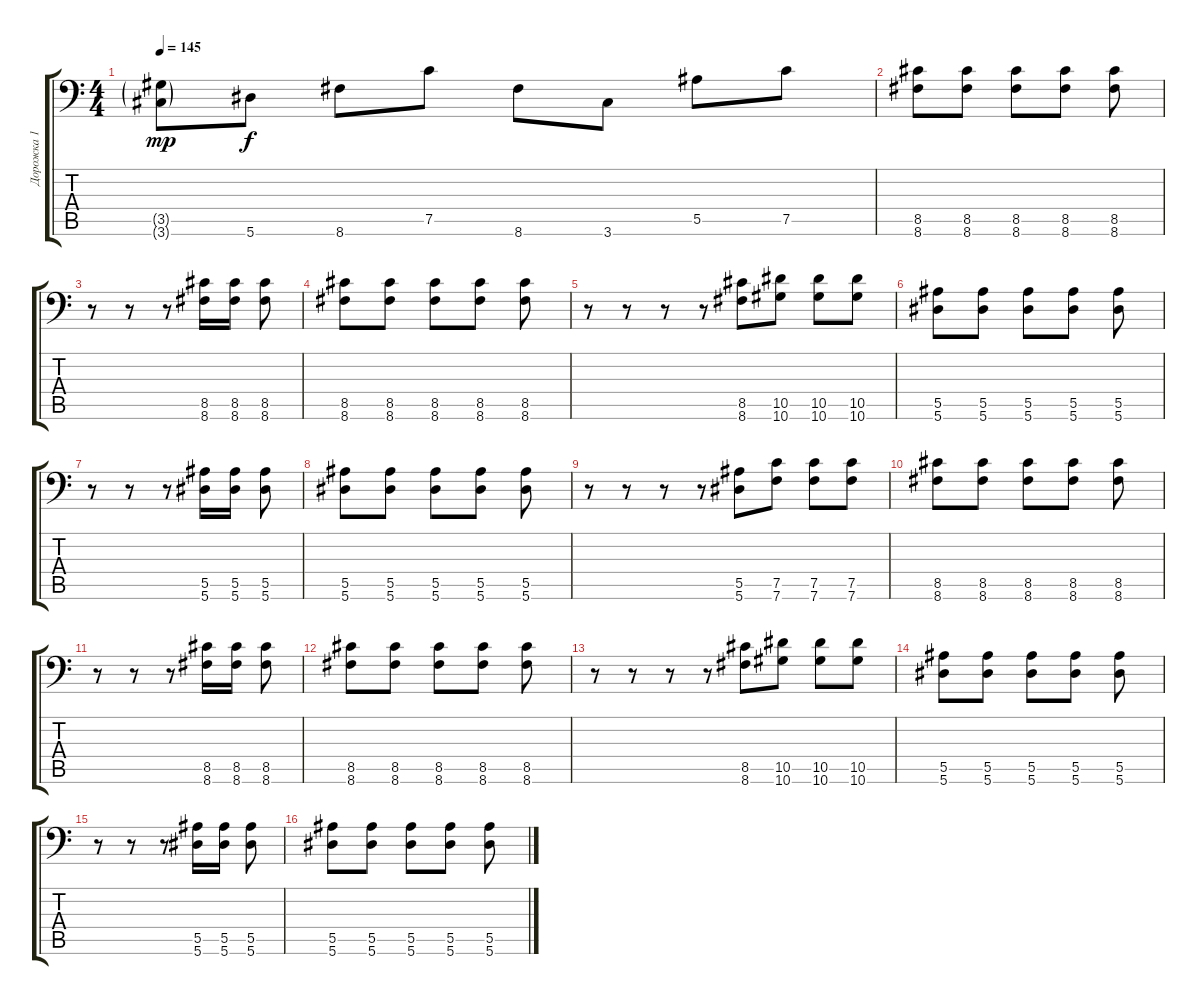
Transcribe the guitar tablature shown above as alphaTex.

\track ("Дорожка 1" "Дорожка 1") {instrument distortionguitar}
\staff {score tabs}
\tuning (C4 G3 Eb3 Bb2 F2 Bb1) {hide}
\ts (4 4)
\tempo 145
\clef f4
\ks c
(3.5{g} 3.6{g}).8{dy mp} 5.6.8{dy f} 8.6.8 7.5.8 8.6.8 3.6.8 5.5.8 7.5.8 |
(8.5 8.6).8 (8.5 8.6).8 (8.5 8.6).8 (8.5 8.6).8 (8.5 8.6).8 |
r.8 r.8 r.8 (8.5 8.6).16 (8.5 8.6).16 (8.5 8.6).8 |
(8.5 8.6).8 (8.5 8.6).8 (8.5 8.6).8 (8.5 8.6).8 (8.5 8.6).8 |
r.8 r.8 r.8 r.8 (8.5 8.6).8 (10.5 10.6).8 (10.5 10.6).8 (10.5 10.6).8 |
(5.5 5.6).8 (5.5 5.6).8 (5.5 5.6).8 (5.5 5.6).8 (5.5 5.6).8 |
r.8 r.8 r.8 (5.5 5.6).16 (5.5 5.6).16 (5.5 5.6).8 |
(5.5 5.6).8 (5.5 5.6).8 (5.5 5.6).8 (5.5 5.6).8 (5.5 5.6).8 |
r.8 r.8 r.8 r.8 (5.5 5.6).8 (7.5 7.6).8 (7.5 7.6).8 (7.5 7.6).8 |
(8.5 8.6).8 (8.5 8.6).8 (8.5 8.6).8 (8.5 8.6).8 (8.5 8.6).8 |
r.8 r.8 r.8 (8.5 8.6).16 (8.5 8.6).16 (8.5 8.6).8 |
(8.5 8.6).8 (8.5 8.6).8 (8.5 8.6).8 (8.5 8.6).8 (8.5 8.6).8 |
r.8 r.8 r.8 r.8 (8.5 8.6).8 (10.5 10.6).8 (10.5 10.6).8 (10.5 10.6).8 |
(5.5 5.6).8 (5.5 5.6).8 (5.5 5.6).8 (5.5 5.6).8 (5.5 5.6).8 |
r.8 r.8 r.8 (5.5 5.6).16 (5.5 5.6).16 (5.5 5.6).8 |
(5.5 5.6).8 (5.5 5.6).8 (5.5 5.6).8 (5.5 5.6).8 (5.5 5.6).8
